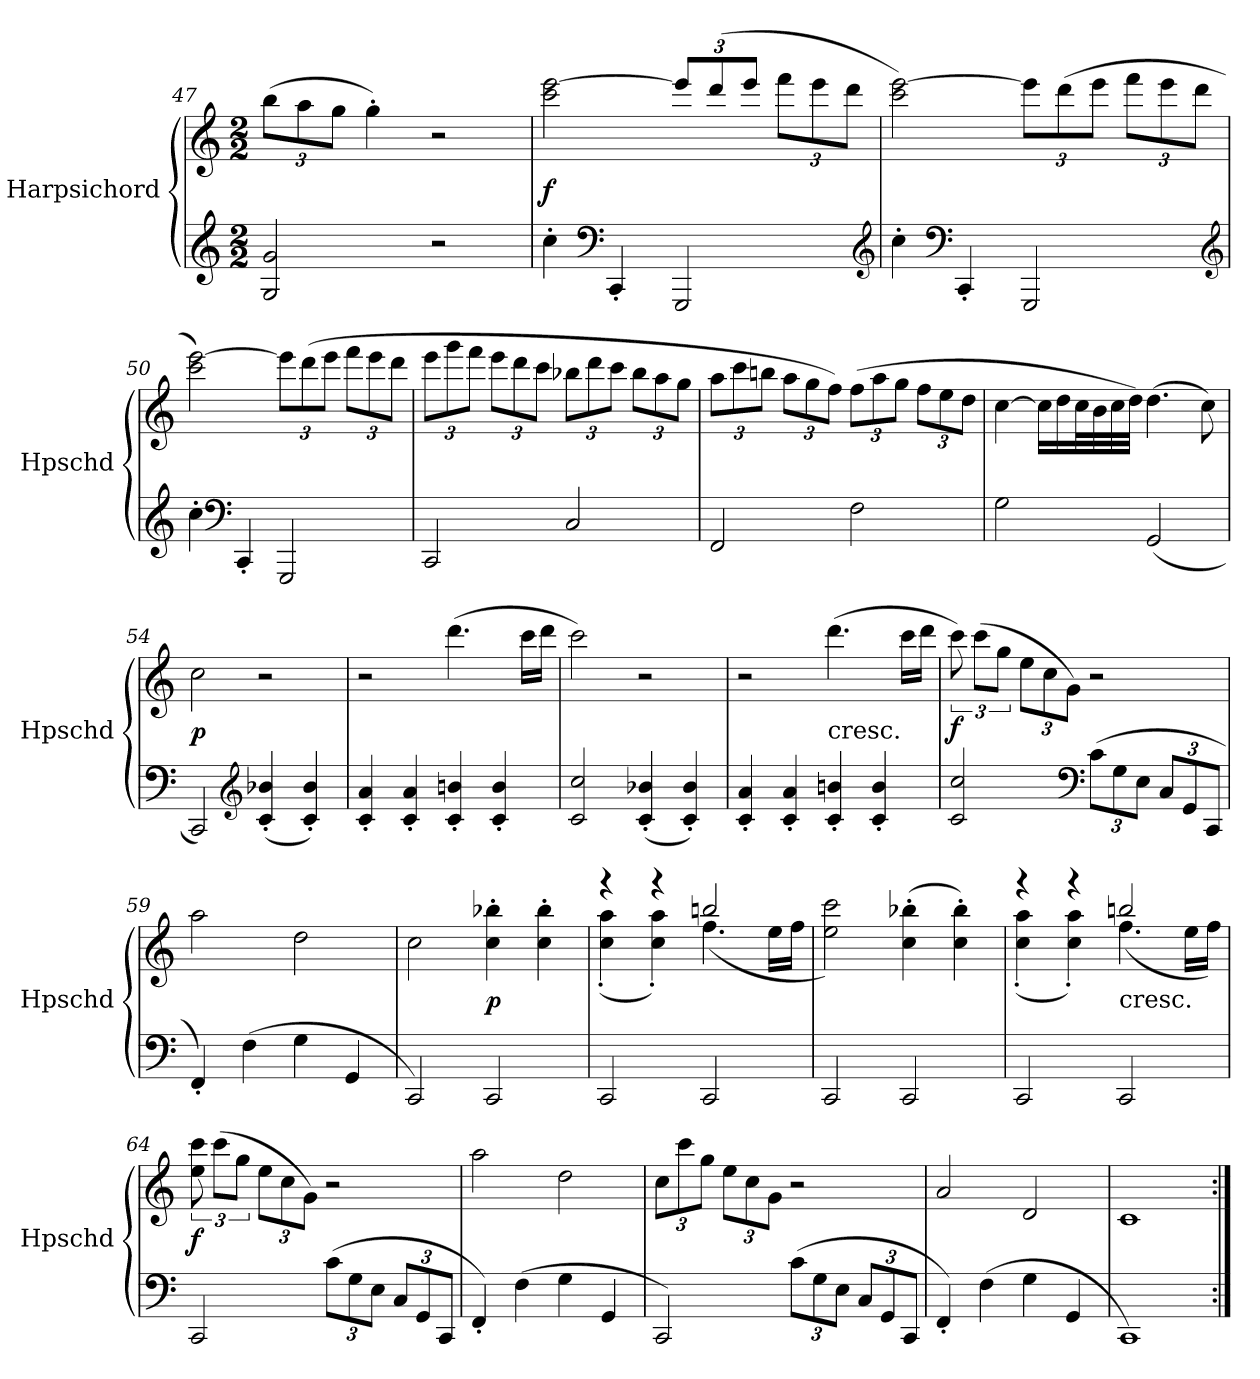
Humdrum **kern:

**kern	**kern	**dynam
*part1	*part1	*part1
*staff2	*staff1	*staff1/2
*I"Harpsichord	*	*
*I'Hpschd	*	*
*clefG2	*clefG2	*
*k[]	*k[]	*
*C:	*C:	*
*M2/2	*M2/2	*
=47	=47	=47
2G/ 2g/	(12bb\L	.
.	12aa\	.
.	12gg\J	.
.	4gg'\)	.
2r	2r	.
=48	=48	=48
4cc'\	2ccc\ [2eee\	f
*clefF4	*	*
4CC'/	.	.
2GGG/	12eee/L]	.
.	(12ddd/	.
.	12eee/J	.
.	12fff\L	.
.	12eee\	.
.	12ddd\J	.
*clefG2	*	*
=49	=49	=49
4cc'\	2ccc\ [2eee\)	.
*clefF4	*	*
4CC'/	.	.
2GGG/	12eee\L]	.
.	(12ddd\	.
.	12eee\J	.
.	12fff\L	.
.	12eee\	.
.	12ddd\J	.
*clefG2	*	*
=50	=50	=50
4cc'\	2ccc\ [2eee\)	.
*clefF4	*	*
4CC'/	.	.
2GGG/	12eee\L]	.
.	(12ddd\	.
.	12eee\J	.
.	12fff\L	.
.	12eee\	.
.	12ddd\J	.
=51	=51	=51
2CC/	12eee\L	.
.	12ggg\	.
.	12fff\J	.
.	12eee\L	.
.	12ddd\	.
.	12ccc\J	.
2C/	12bb-X\L	.
.	12ddd\	.
.	12ccc\J	.
.	12bb-\L	.
.	12aa\	.
.	12gg\J	.
=52	=52	=52
2FF/	12aa\L	.
.	12ccc\	.
.	12bbn\J	.
.	12aa\L	.
.	12gg\	.
.	12ff\J)	.
2F\	(12ff\L	.
.	12aa\	.
.	12gg\J	.
.	12ff\L	.
.	12ee\	.
.	12dd\J	.
=53	=53	=53
2G\	[4cc\	.
.	16cc\LL]	.
.	16dd\	.
.	32cc\L	.
.	32b\	.
.	32cc\	.
.	32dd\JJJ)	.
(2GG/	(4.dd\	.
.	8cc\)	.
=54	=54	=54
2CC/)	2cc\	p
*clefG2	*	*
(4c'/ 4b-X'/	2r	.
4c'/ 4b-'/)	.	.
=55	=55	=55
4c'/ 4a'/	2r	.
4c'/ 4a'/	.	.
4c'/ 4bn'/	(4.ddd\	.
4c'/ 4b'/	.	.
.	16ccc\LL	.
.	16ddd\JJ	.
=56	=56	=56
2c/ 2cc/	2ccc\)	.
(4c'/ 4b-X'/	2r	.
4c'/ 4b-'/)	.	.
=57	=57	=57
4c'/ 4a'/	2r	.
4c'/ 4a'/	.	.
!	!LO:TX:c:t=cresc.	!
4c'/ 4bn'/	(4.ddd\	.
4c'/ 4b'/	.	.
.	16ccc\LL	.
.	16ddd\JJ	.
=58	=58	=58
2c/ 2cc/	12ccc\)	f
.	(12ccc\L	.
.	12gg\J	.
.	12ee\L	.
.	12cc\	.
.	12g\J)	.
*clefF4	*	*
(12c\L	2r	.
12G\	.	.
12E\J	.	.
12C/L	.	.
12GG/	.	.
12CC/J	.	.
=59	=59	=59
4FF'/)	2aa\	.
(4F\	.	.
4G\	2dd\	.
4GG/	.	.
=60	=60	=60
2CC/)	2cc\	.
2CC/	4cc'\ 4bb-X'\	p
.	4cc'\ 4bb-'\	.
=61	=61	=61
*	*^	*
2CC/	4r	(4cc'\ 4aa'\	.
.	4r	4cc'\ 4aa'\)	.
2CC/	2bbn/	(4.ff\	.
.	.	16ee\LL	.
.	.	16ff\JJ	.
*	*v	*v	*
=62	=62	=62
2CC/	2ee\ 2ccc\)	.
2CC/	(4cc'\ 4bb-X'\	.
.	4cc'\ 4bb-'\)	.
=63	=63	=63
*	*^	*
2CC/	4r	(4cc'\ 4aa'\	.
.	4r	4cc'\ 4aa'\)	.
!	!LO:TX:c:t=cresc.	!	!
2CC/	2bbn/	(4.ff\	.
.	.	16ee\LL	.
.	.	16ff\JJ)	.
*	*v	*v	*
=64	=64	=64
2CC/	12ee\ 12ccc\	f
.	(12ccc\L	.
.	12gg\J	.
.	12ee\L	.
.	12cc\	.
.	12g\J)	.
(12c\L	2r	.
12G\	.	.
12E\J	.	.
12C/L	.	.
12GG/	.	.
12CC/J	.	.
=65	=65	=65
4FF'/)	2aa\	.
(4F\	.	.
4G\	2dd\	.
4GG/	.	.
=66	=66	=66
2CC/)	12cc\L	.
.	12ccc\	.
.	12gg\J	.
.	12ee\L	.
.	12cc\	.
.	12g\J	.
(12c\L	2r	.
12G\	.	.
12E\J	.	.
12C/L	.	.
12GG/	.	.
12CC/J	.	.
=67	=67	=67
4FF'/)	2a/	.
(4F\	.	.
4G\	2d/	.
4GG/	.	.
=68	=68	=68
1CC)	1c	.
=:|!	=:|!	=:|!
*-	*-	*-
